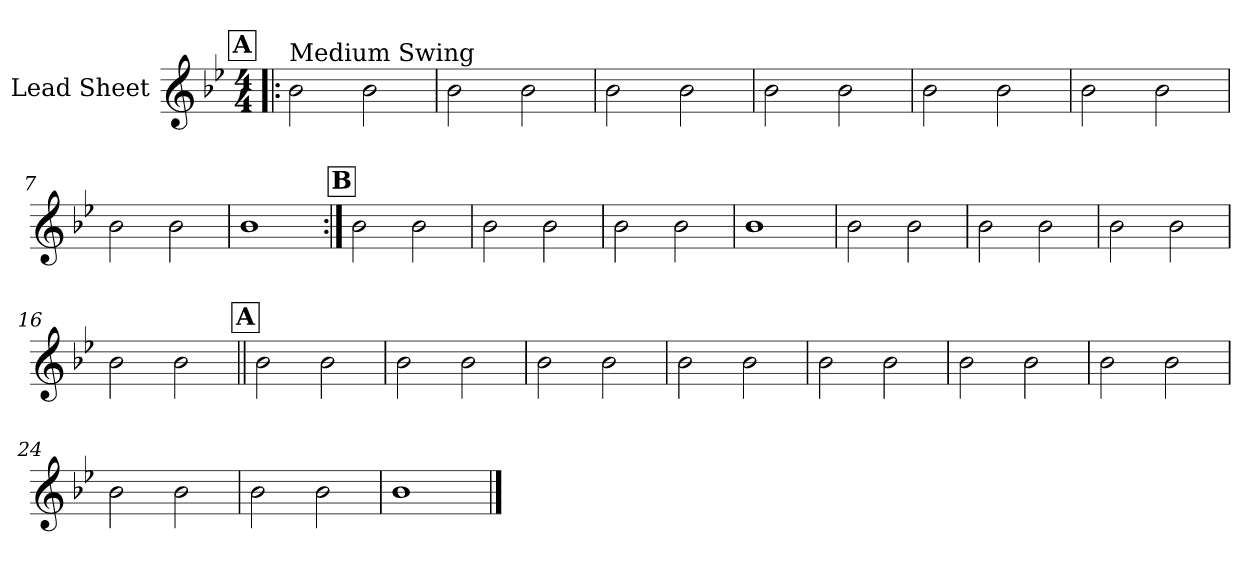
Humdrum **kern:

**kern
*part1
*staff1
*I"Lead Sheet
*clefG2
*k[b-e-]
*B-:
*M4/4
!!LO:REH:place=s1:a:fs=14:t=A
=1!|:
!LO:TX:a:t=Medium Swing
2b-\
2b-\
=2
2b-\
2b-\
=3
2b-\
2b-\
=4
2b-\
2b-\
!!LO:LB:g=z
=5
2b-\
2b-\
=6
2b-\
2b-\
=7
2b-\
2b-\
=8
1b-
!!LO:LB:g=z
!!LO:REH:place=s1:a:fs=14:t=B
=9:|!
2b-\
2b-\
=10
2b-\
2b-\
=11
2b-\
2b-\
=12
1b-
!!LO:LB:g=z
=13
2b-\
2b-\
=14
2b-\
2b-\
=15
2b-\
2b-\
=16
2b-\
2b-\
!!LO:LB:g=z
!!LO:REH:place=s1:a:fs=14:t=A
=17||
2b-\
2b-\
=18
2b-\
2b-\
=19
2b-\
2b-\
=20
2b-\
2b-\
!!LO:LB:g=z
=21
2b-\
2b-\
=22
2b-\
2b-\
=23
2b-\
2b-\
=24
2b-\
2b-\
!!LO:LB:g=z
=25
2b-\
2b-\
=26
1b-
==
*-
